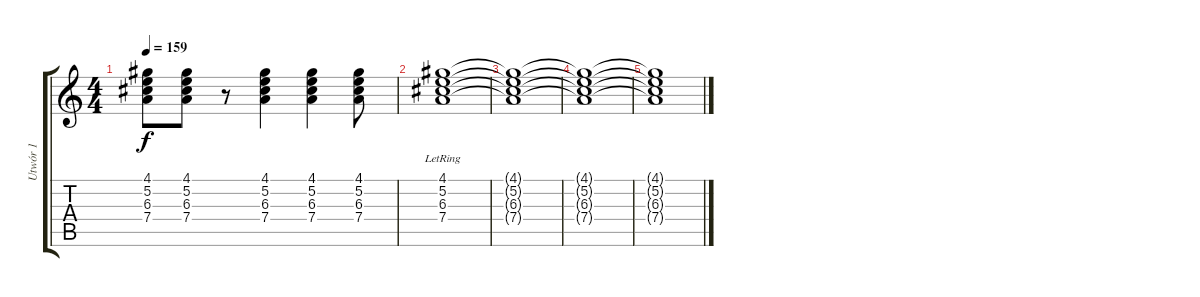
\track ("Utwór 1" "Utwór 1") {instrument electricguitarjazz}
\staff {score tabs}
\tuning (E4 B3 G3 D3 A2 E2) {hide}
\ts (4 4)
\tempo 159
\clef g2
\ks c
(4.1 5.2 6.3 7.4).8{dy f} (4.1 5.2 6.3 7.4).8 r.8 (4.1 5.2 6.3 7.4).4 (4.1 5.2 6.3 7.4).4 (4.1 5.2 6.3 7.4).8 |
(4.1{lr} 5.2{lr} 6.3{lr} 7.4{lr}).1 |
(4.1{t} 5.2{t} 6.3{t} 7.4{t}).1 |
(4.1{t} 5.2{t} 6.3{t} 7.4{t}).1 |
(4.1{t} 5.2{t} 6.3{t} 7.4{t}).1
